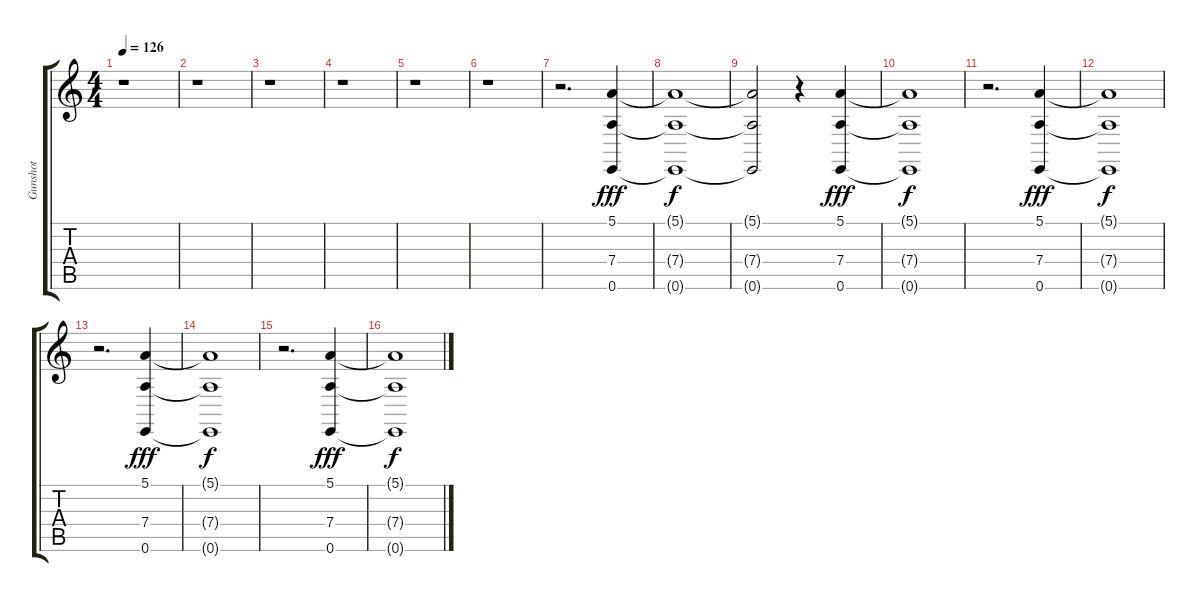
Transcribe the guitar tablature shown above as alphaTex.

\track ("Gunshot" "Gunshot") {instrument gunshot}
\staff {score tabs}
\tuning (E4 B3 G3 D3 A2 E2) {hide}
\ts (4 4)
\tempo 126
\clef g2
\ks c
r.1{dy f} |
r.1 |
r.1 |
r.1 |
r.1 |
r.1 |
r.2{d} (5.1 7.4 0.6).4{dy fff} |
(5.1{t} 7.4{t} 0.6{t}).1{dy f} |
(5.1{t} 7.4{t} 0.6{t}).2 r.4 (5.1 7.4 0.6).4{dy fff} |
(5.1{t} 7.4{t} 0.6{t}).1{dy f} |
r.2{d} (5.1 7.4 0.6).4{dy fff} |
(5.1{t} 7.4{t} 0.6{t}).1{dy f} |
r.2{d} (5.1 7.4 0.6).4{dy fff} |
(5.1{t} 7.4{t} 0.6{t}).1{dy f} |
r.2{d} (5.1 7.4 0.6).4{dy fff} |
(5.1{t} 7.4{t} 0.6{t}).1{dy f}
